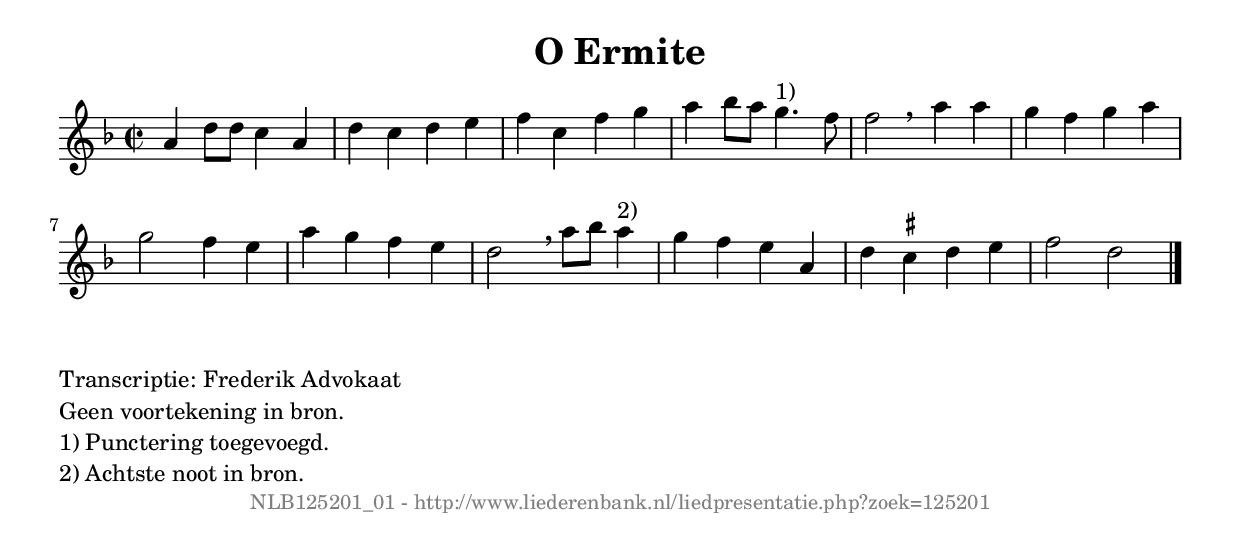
%
% produced by wce2krn 1.64 (7 June 2014)
%
\version"2.16"
#(append! paper-alist '(("long" . (cons (* 210 mm) (* 2000 mm)))))
#(set-default-paper-size "long")
sb = {\breathe}
mBreak = {\breathe }
bBreak = {\breathe }
x = {\once\override NoteHead #'style = #'cross }
gl=\glissando
itime={\override Staff.TimeSignature #'stencil = ##f }
ficta = {\once\set suggestAccidentals = ##t}
fine = {\once\override Score.RehearsalMark #'self-alignment-X = #1 \mark \markup {\italic{Fine}}}
dc = {\once\override Score.RehearsalMark #'self-alignment-X = #1 \mark \markup {\italic{D.C.}}}
dcf = {\once\override Score.RehearsalMark #'self-alignment-X = #1 \mark \markup {\italic{D.C. al Fine}}}
dcc = {\once\override Score.RehearsalMark #'self-alignment-X = #1 \mark \markup {\italic{D.C. al Coda}}}
ds = {\once\override Score.RehearsalMark #'self-alignment-X = #1 \mark \markup {\italic{D.S.}}}
dsf = {\once\override Score.RehearsalMark #'self-alignment-X = #1 \mark \markup {\italic{D.S. al Fine}}}
dsc = {\once\override Score.RehearsalMark #'self-alignment-X = #1 \mark \markup {\italic{D.S. al Coda}}}
pv = {\set Score.repeatCommands = #'((volta "1"))}
sv = {\set Score.repeatCommands = #'((volta "2"))}
tv = {\set Score.repeatCommands = #'((volta "3"))}
qv = {\set Score.repeatCommands = #'((volta "4"))}
xv = {\set Score.repeatCommands = #'((volta #f))}
\header{ tagline = ""
title = "O Ermite"
}
\score {{
\key d \minor
\relative g'
{
\set melismaBusyProperties = #'()
\time 2/2
\tempo 4=120
\override Score.MetronomeMark #'transparent = ##t
\override Score.RehearsalMark #'break-visibility = #(vector #t #t #f)
a4 d8 d c4 a d c d e f c f g a bes8 a g4.^"1)" f8 f2 \bar ":|" \bBreak
a4 a | g f g a g2 f4 e a g f e d2 \sb a'8 bes a4^"2)" g f e a, d \ficta cis d e f2 d \bar "|."
 }}
 \midi { }
 \layout {
            indent = 0.0\cm
}
}
\markup { \wordwrap-string #" 
Transcriptie: Frederik Advokaat

Geen voortekening in bron.

1) Punctering toegevoegd.

2) Achtste noot in bron.
"}
\markup { \vspace #0 } \markup { \with-color #grey \fill-line { \center-column { \smaller "NLB125201_01 - http://www.liederenbank.nl/liedpresentatie.php?zoek=125201" } } }
